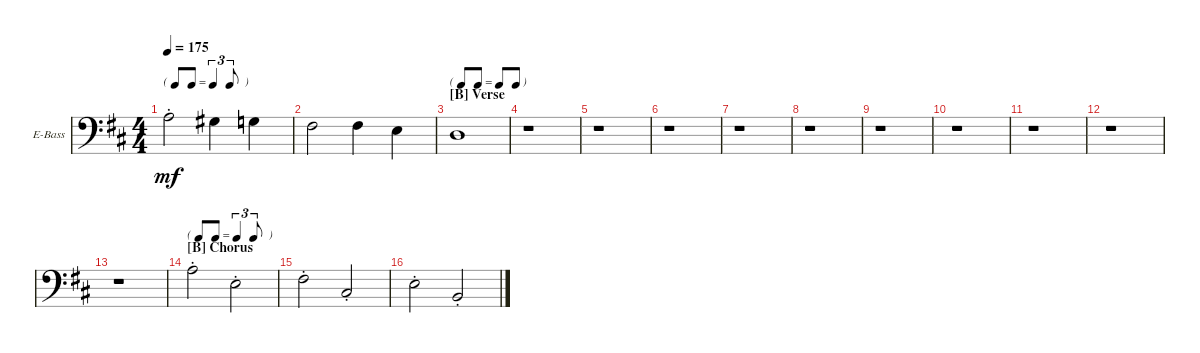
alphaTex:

\defaultSystemsLayout 4
\bracketExtendMode groupsimilarinstruments
\firstSystemTrackNameOrientation horizontal
\otherSystemsTrackNameOrientation horizontal
\track ("Electric Bass" "E-Bass") {instrument electricbassfinger}
\staff {score}
\tuning (G2 D2 A1 E1)
\ts (4 4)
\tf triplet8th
\tempo 175
\clef f4
\scale
0.333333
\ks d
7.2{st}.2{dy mf} 1.1.4 0.1.4 |
4.2.2 4.2.4 2.2.4 |
\tf none
\section ("B" "Verse")
0.2.1 |
r.1 |
r.1 |
r.1 |
r.1 |
r.1 |
r.1 |
r.1 |
r.1 |
r.1 |
r.1 |
\tf triplet8th
\section ("B" "Chorus")
12.3{st}.2 12.4{st}.2 |
14.4{st}.2 9.4{st}.2 |
7.3{st}.2 7.4{st}.2
